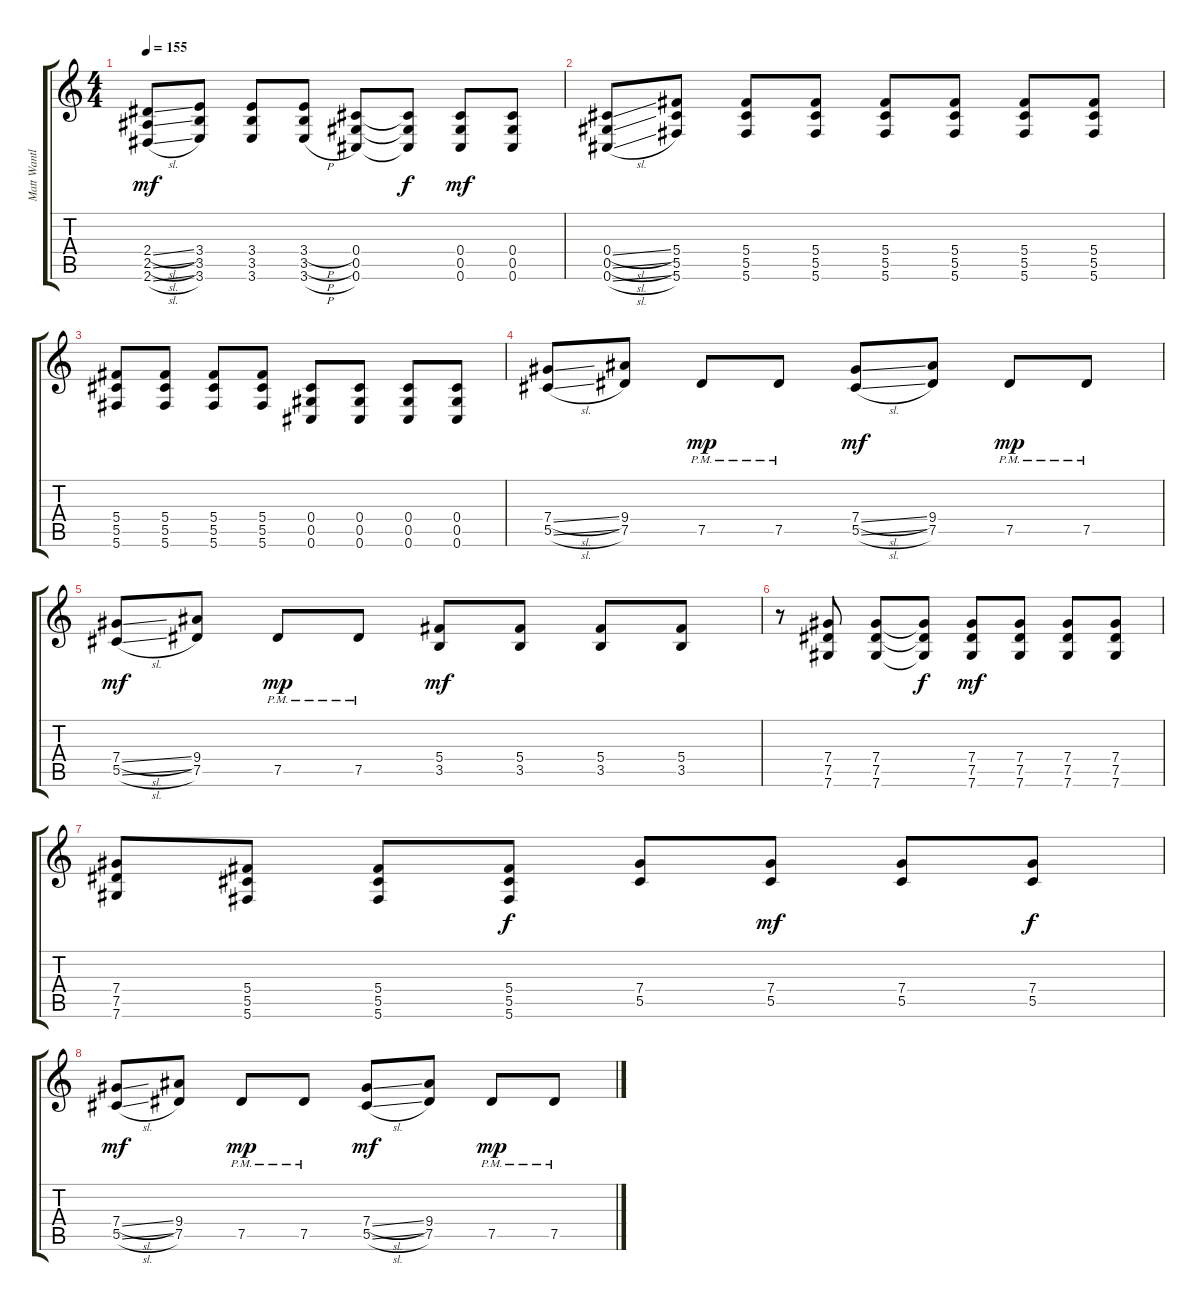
\track ("Matt Wantland" "Matt Wantl") {instrument distortionguitar}
\staff {score tabs}
\tuning (Eb4 Bb3 Gb3 Db3 Ab2 Db2) {hide}
\ts (4 4)
\tempo 155
\clef g2
\ks c
(2.4{sl} 2.5{sl} 2.6{sl}).8{dy mf} (3.4 3.5 3.6).8 (3.4 3.5 3.6).8 (3.4{h} 3.5{h} 3.6{h}).8 (0.4 0.5 0.6).8 (0.4{t} 0.5{t} 0.6{t}).8{dy f} (0.4 0.5 0.6).8{dy mf} (0.4 0.5 0.6).8 |
(0.4{sl} 0.5{sl} 0.6{sl}).8 (5.4 5.5 5.6).8 (5.4 5.5 5.6).8 (5.4 5.5 5.6).8 (5.4 5.5 5.6).8 (5.4 5.5 5.6).8 (5.4 5.5 5.6).8 (5.4 5.5 5.6).8 |
(5.4 5.5 5.6).8 (5.4 5.5 5.6).8 (5.4 5.5 5.6).8 (5.4 5.5 5.6).8 (0.4 0.5 0.6).8 (0.4 0.5 0.6).8 (0.4 0.5 0.6).8 (0.4 0.5 0.6).8 |
(7.4{sl} 5.5{sl}).8 (9.4 7.5).8 7.5{pm}.8{dy mp} 7.5{pm}.8 (7.4{sl} 5.5{sl}).8{dy mf} (9.4 7.5).8 7.5{pm}.8{dy mp} 7.5{pm}.8 |
(7.4{sl} 5.5{sl}).8{dy mf} (9.4 7.5).8 7.5{pm}.8{dy mp} 7.5{pm}.8 (5.4 3.5).8{dy mf} (5.4 3.5).8 (5.4 3.5).8 (5.4 3.5).8 |
r.8 (7.4 7.5 7.6).8 (7.4 7.5 7.6).8 (7.4{t} 7.5{t} 7.6{t}).8{dy f} (7.4 7.5 7.6).8{dy mf} (7.4 7.5 7.6).8 (7.4 7.5 7.6).8 (7.4 7.5 7.6).8 |
(7.4 7.5 7.6).8 (5.4 5.5 5.6).8 (5.4 5.5 5.6).8 (5.4 5.5 5.6).8{dy f} (7.4 5.5).8 (7.4 5.5).8{dy mf} (7.4 5.5).8 (7.4 5.5).8{dy f} |
(7.4{sl} 5.5{sl}).8{dy mf} (9.4 7.5).8 7.5{pm}.8{dy mp} 7.5{pm}.8 (7.4{sl} 5.5{sl}).8{dy mf} (9.4 7.5).8 7.5{pm}.8{dy mp} 7.5{pm}.8
